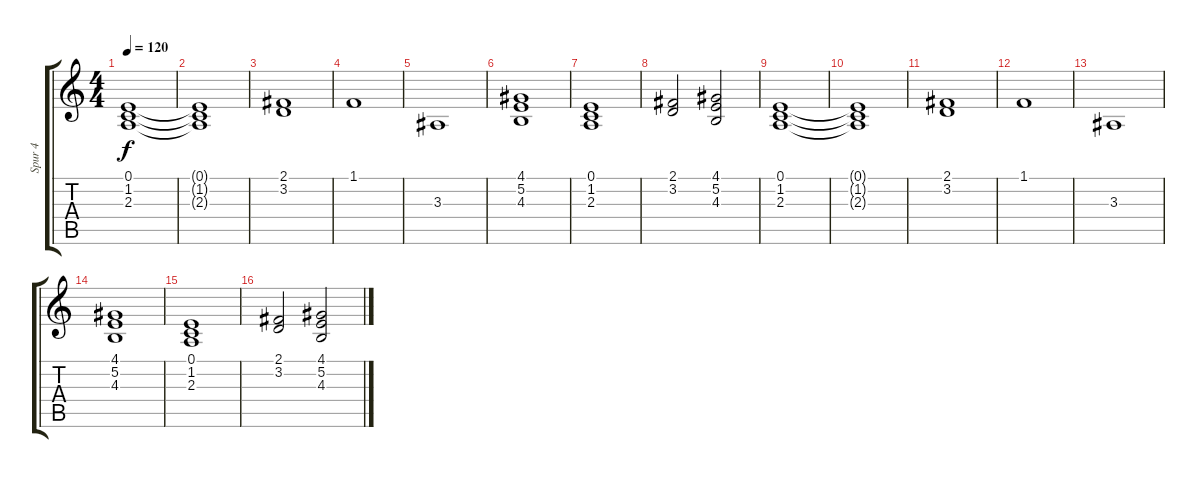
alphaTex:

\track ("Spur 4" "Spur 4") {instrument drawbarorgan}
\staff {score tabs}
\tuning (E4 B3 G3 D3 A2 E2) {hide}
\ts (4 4)
\tempo 120
\clef g2
\ks c
(0.1 1.2 2.3).1{dy f} |
(0.1{t} 1.2{t} 2.3{t}).1 |
(2.1 3.2).1 |
1.1.1 |
3.3.1 |
(4.1 5.2 4.3).1 |
(0.1 1.2 2.3).1 |
(2.1 3.2).2 (4.1 5.2 4.3).2 |
(0.1 1.2 2.3).1 |
(0.1{t} 1.2{t} 2.3{t}).1 |
(2.1 3.2).1 |
1.1.1 |
3.3.1 |
(4.1 5.2 4.3).1 |
(0.1 1.2 2.3).1 |
(2.1 3.2).2 (4.1 5.2 4.3).2
